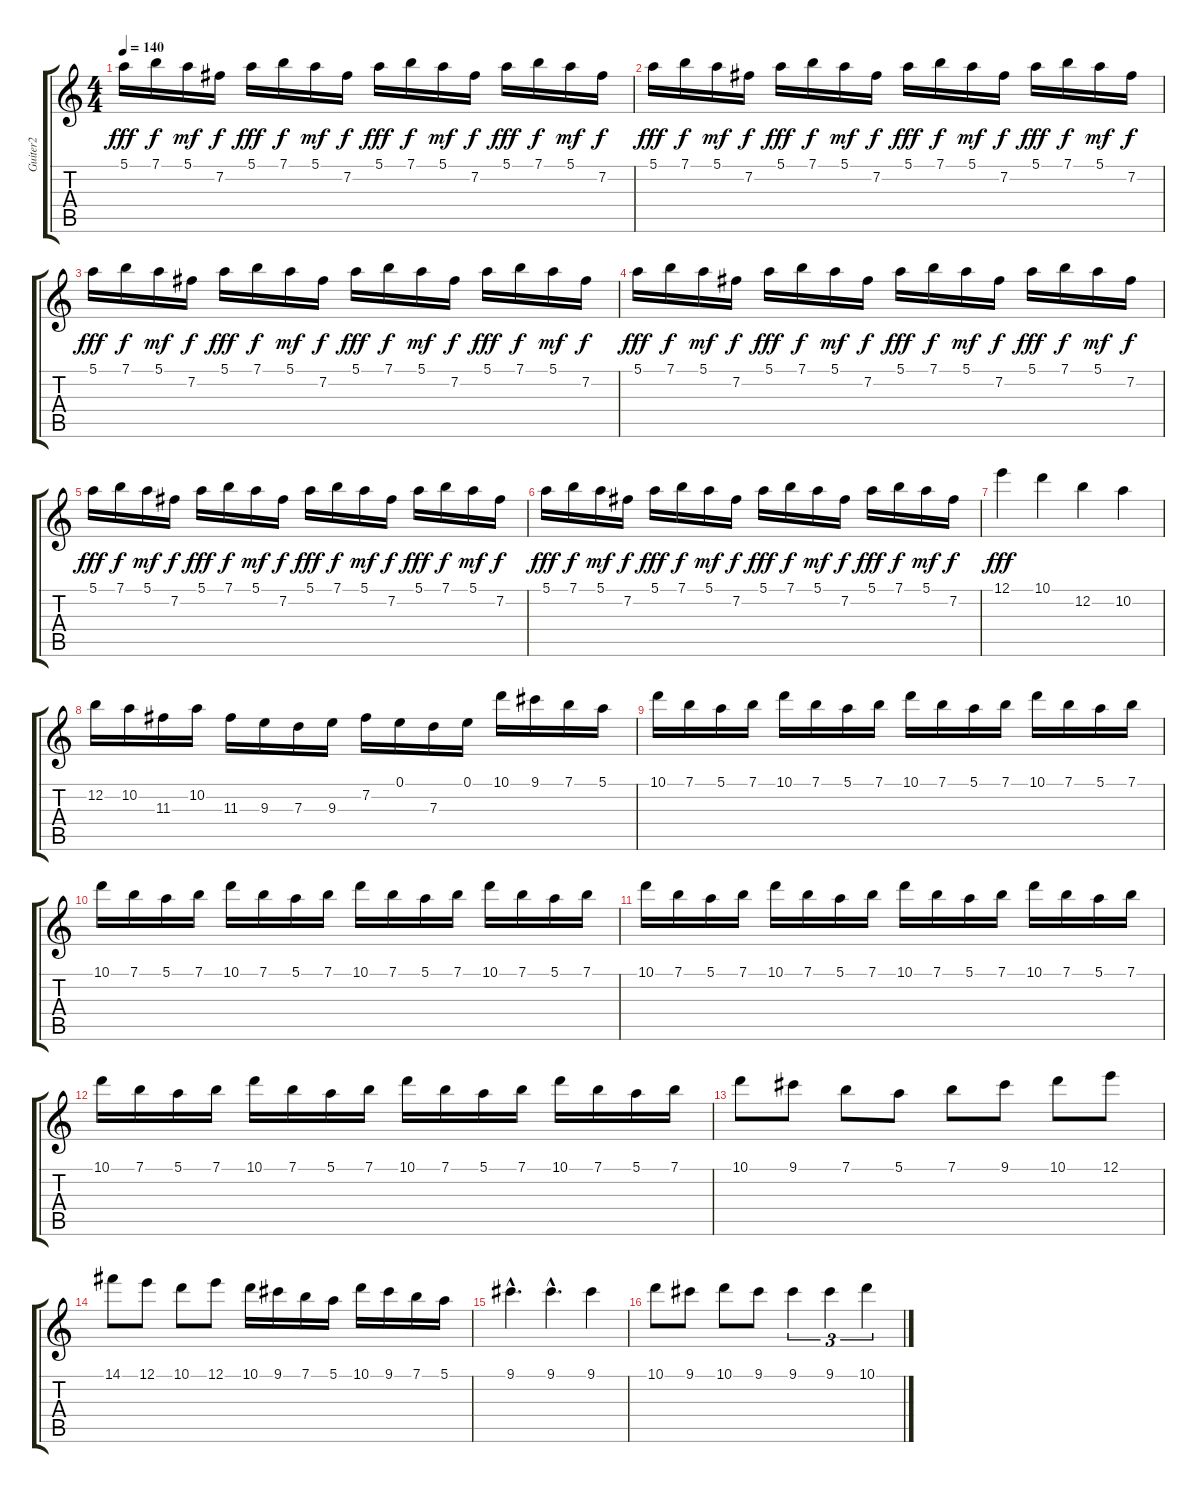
\track ("Guiter2" "Guiter2") {instrument overdrivenguitar}
\staff {score tabs}
\tuning (E4 B3 G3 D3 A2 E2) {hide}
\ts (4 4)
\tempo 140
\clef g2
\ks c
5.1.16{dy fff} 7.1.16{dy f} 5.1.16{dy mf} 7.2.16{dy f} 5.1.16{dy fff} 7.1.16{dy f} 5.1.16{dy mf} 7.2.16{dy f} 5.1.16{dy fff} 7.1.16{dy f} 5.1.16{dy mf} 7.2.16{dy f} 5.1.16{dy fff} 7.1.16{dy f} 5.1.16{dy mf} 7.2.16{dy f} |
5.1.16{dy fff} 7.1.16{dy f} 5.1.16{dy mf} 7.2.16{dy f} 5.1.16{dy fff} 7.1.16{dy f} 5.1.16{dy mf} 7.2.16{dy f} 5.1.16{dy fff} 7.1.16{dy f} 5.1.16{dy mf} 7.2.16{dy f} 5.1.16{dy fff} 7.1.16{dy f} 5.1.16{dy mf} 7.2.16{dy f} |
5.1.16{dy fff} 7.1.16{dy f} 5.1.16{dy mf} 7.2.16{dy f} 5.1.16{dy fff} 7.1.16{dy f} 5.1.16{dy mf} 7.2.16{dy f} 5.1.16{dy fff} 7.1.16{dy f} 5.1.16{dy mf} 7.2.16{dy f} 5.1.16{dy fff} 7.1.16{dy f} 5.1.16{dy mf} 7.2.16{dy f} |
5.1.16{dy fff} 7.1.16{dy f} 5.1.16{dy mf} 7.2.16{dy f} 5.1.16{dy fff} 7.1.16{dy f} 5.1.16{dy mf} 7.2.16{dy f} 5.1.16{dy fff} 7.1.16{dy f} 5.1.16{dy mf} 7.2.16{dy f} 5.1.16{dy fff} 7.1.16{dy f} 5.1.16{dy mf} 7.2.16{dy f} |
5.1.16{dy fff} 7.1.16{dy f} 5.1.16{dy mf} 7.2.16{dy f} 5.1.16{dy fff} 7.1.16{dy f} 5.1.16{dy mf} 7.2.16{dy f} 5.1.16{dy fff} 7.1.16{dy f} 5.1.16{dy mf} 7.2.16{dy f} 5.1.16{dy fff} 7.1.16{dy f} 5.1.16{dy mf} 7.2.16{dy f} |
5.1.16{dy fff} 7.1.16{dy f} 5.1.16{dy mf} 7.2.16{dy f} 5.1.16{dy fff} 7.1.16{dy f} 5.1.16{dy mf} 7.2.16{dy f} 5.1.16{dy fff} 7.1.16{dy f} 5.1.16{dy mf} 7.2.16{dy f} 5.1.16{dy fff} 7.1.16{dy f} 5.1.16{dy mf} 7.2.16{dy f} |
12.1.4{dy fff} 10.1.4 12.2.4 10.2.4 |
12.2.16 10.2.16 11.3.16 10.2.16 11.3.16 9.3.16 7.3.16 9.3.16 7.2.16 0.1.16 7.3.16 0.1.16 10.1.16 9.1.16 7.1.16 5.1.16 |
10.1.16 7.1.16 5.1.16 7.1.16 10.1.16 7.1.16 5.1.16 7.1.16 10.1.16 7.1.16 5.1.16 7.1.16 10.1.16 7.1.16 5.1.16 7.1.16 |
10.1.16 7.1.16 5.1.16 7.1.16 10.1.16 7.1.16 5.1.16 7.1.16 10.1.16 7.1.16 5.1.16 7.1.16 10.1.16 7.1.16 5.1.16 7.1.16 |
10.1.16 7.1.16 5.1.16 7.1.16 10.1.16 7.1.16 5.1.16 7.1.16 10.1.16 7.1.16 5.1.16 7.1.16 10.1.16 7.1.16 5.1.16 7.1.16 |
10.1.16 7.1.16 5.1.16 7.1.16 10.1.16 7.1.16 5.1.16 7.1.16 10.1.16 7.1.16 5.1.16 7.1.16 10.1.16 7.1.16 5.1.16 7.1.16 |
10.1.8 9.1.8 7.1.8 5.1.8 7.1.8 9.1.8 10.1.8 12.1.8 |
14.1.8 12.1.8 10.1.8 12.1.8 10.1.16 9.1.16 7.1.16 5.1.16 10.1.16 9.1.16 7.1.16 5.1.16 |
9.1{hac}.4{d} 9.1{hac}.4{d} 9.1.4 |
10.1.8 9.1.8 10.1.8 9.1.8 9.1.4{tu (3 2)} 9.1.4{tu (3 2)} 10.1.4{tu (3 2)}
